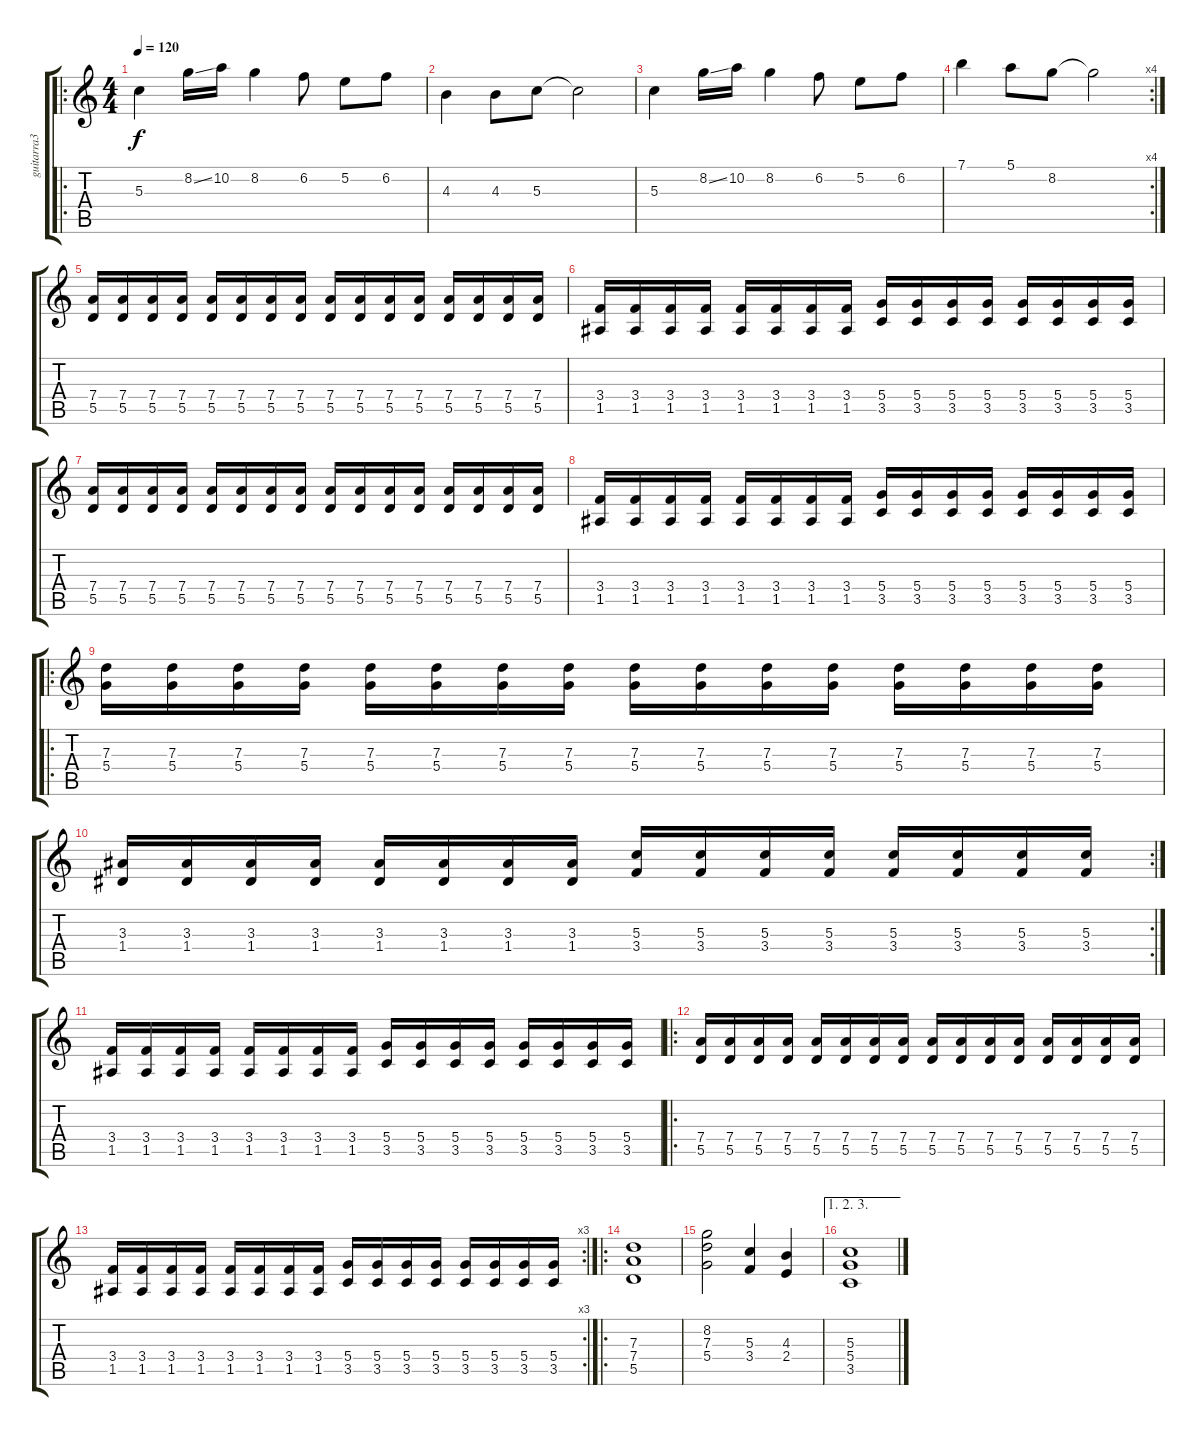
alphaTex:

\track ("guitarra3" "guitarra3") {instrument overdrivenguitar}
\staff {score tabs}
\tuning (E4 B3 G3 D3 A2 E2) {hide}
\ro
\ts (4 4)
\tempo 120
\clef g2
\ks c
5.3.4{dy f} 8.2{ss}.16 10.2.16 8.2.4 6.2.8 5.2.8 6.2.8 |
4.3.4 4.3.8 5.3.8 5.3{t}.2 |
5.3.4 8.2{ss}.16 10.2.16 8.2.4 6.2.8 5.2.8 6.2.8 |
\rc 4
7.1.4 5.1.8 8.2.8 8.2{t}.2 |
(7.4 5.5).16 (7.4 5.5).16 (7.4 5.5).16 (7.4 5.5).16 (7.4 5.5).16 (7.4 5.5).16 (7.4 5.5).16 (7.4 5.5).16 (7.4 5.5).16 (7.4 5.5).16 (7.4 5.5).16 (7.4 5.5).16 (7.4 5.5).16 (7.4 5.5).16 (7.4 5.5).16 (7.4 5.5).16 |
(3.4 1.5).16 (3.4 1.5).16 (3.4 1.5).16 (3.4 1.5).16 (3.4 1.5).16 (3.4 1.5).16 (3.4 1.5).16 (3.4 1.5).16 (5.4 3.5).16 (5.4 3.5).16 (5.4 3.5).16 (5.4 3.5).16 (5.4 3.5).16 (5.4 3.5).16 (5.4 3.5).16 (5.4 3.5).16 |
(7.4 5.5).16 (7.4 5.5).16 (7.4 5.5).16 (7.4 5.5).16 (7.4 5.5).16 (7.4 5.5).16 (7.4 5.5).16 (7.4 5.5).16 (7.4 5.5).16 (7.4 5.5).16 (7.4 5.5).16 (7.4 5.5).16 (7.4 5.5).16 (7.4 5.5).16 (7.4 5.5).16 (7.4 5.5).16 |
(3.4 1.5).16 (3.4 1.5).16 (3.4 1.5).16 (3.4 1.5).16 (3.4 1.5).16 (3.4 1.5).16 (3.4 1.5).16 (3.4 1.5).16 (5.4 3.5).16 (5.4 3.5).16 (5.4 3.5).16 (5.4 3.5).16 (5.4 3.5).16 (5.4 3.5).16 (5.4 3.5).16 (5.4 3.5).16 |
\ro
(7.3 5.4).16 (7.3 5.4).16 (7.3 5.4).16 (7.3 5.4).16 (7.3 5.4).16 (7.3 5.4).16 (7.3 5.4).16 (7.3 5.4).16 (7.3 5.4).16 (7.3 5.4).16 (7.3 5.4).16 (7.3 5.4).16 (7.3 5.4).16 (7.3 5.4).16 (7.3 5.4).16 (7.3 5.4).16 |
\rc 2
(3.3 1.4).16 (3.3 1.4).16 (3.3 1.4).16 (3.3 1.4).16 (3.3 1.4).16 (3.3 1.4).16 (3.3 1.4).16 (3.3 1.4).16 (5.3 3.4).16 (5.3 3.4).16 (5.3 3.4).16 (5.3 3.4).16 (5.3 3.4).16 (5.3 3.4).16 (5.3 3.4).16 (5.3 3.4).16 |
(3.4 1.5).16 (3.4 1.5).16 (3.4 1.5).16 (3.4 1.5).16 (3.4 1.5).16 (3.4 1.5).16 (3.4 1.5).16 (3.4 1.5).16 (5.4 3.5).16 (5.4 3.5).16 (5.4 3.5).16 (5.4 3.5).16 (5.4 3.5).16 (5.4 3.5).16 (5.4 3.5).16 (5.4 3.5).16 |
\ro
(7.4 5.5).16 (7.4 5.5).16 (7.4 5.5).16 (7.4 5.5).16 (7.4 5.5).16 (7.4 5.5).16 (7.4 5.5).16 (7.4 5.5).16 (7.4 5.5).16 (7.4 5.5).16 (7.4 5.5).16 (7.4 5.5).16 (7.4 5.5).16 (7.4 5.5).16 (7.4 5.5).16 (7.4 5.5).16 |
\rc 3
(3.4 1.5).16 (3.4 1.5).16 (3.4 1.5).16 (3.4 1.5).16 (3.4 1.5).16 (3.4 1.5).16 (3.4 1.5).16 (3.4 1.5).16 (5.4 3.5).16 (5.4 3.5).16 (5.4 3.5).16 (5.4 3.5).16 (5.4 3.5).16 (5.4 3.5).16 (5.4 3.5).16 (5.4 3.5).16 |
\ro
(7.3 7.4 5.5).1 |
(8.2 7.3 5.4).2 (5.3 3.4).4 (4.3 2.4).4 |
\ae (1 2 3)
(5.3 5.4 3.5).1
